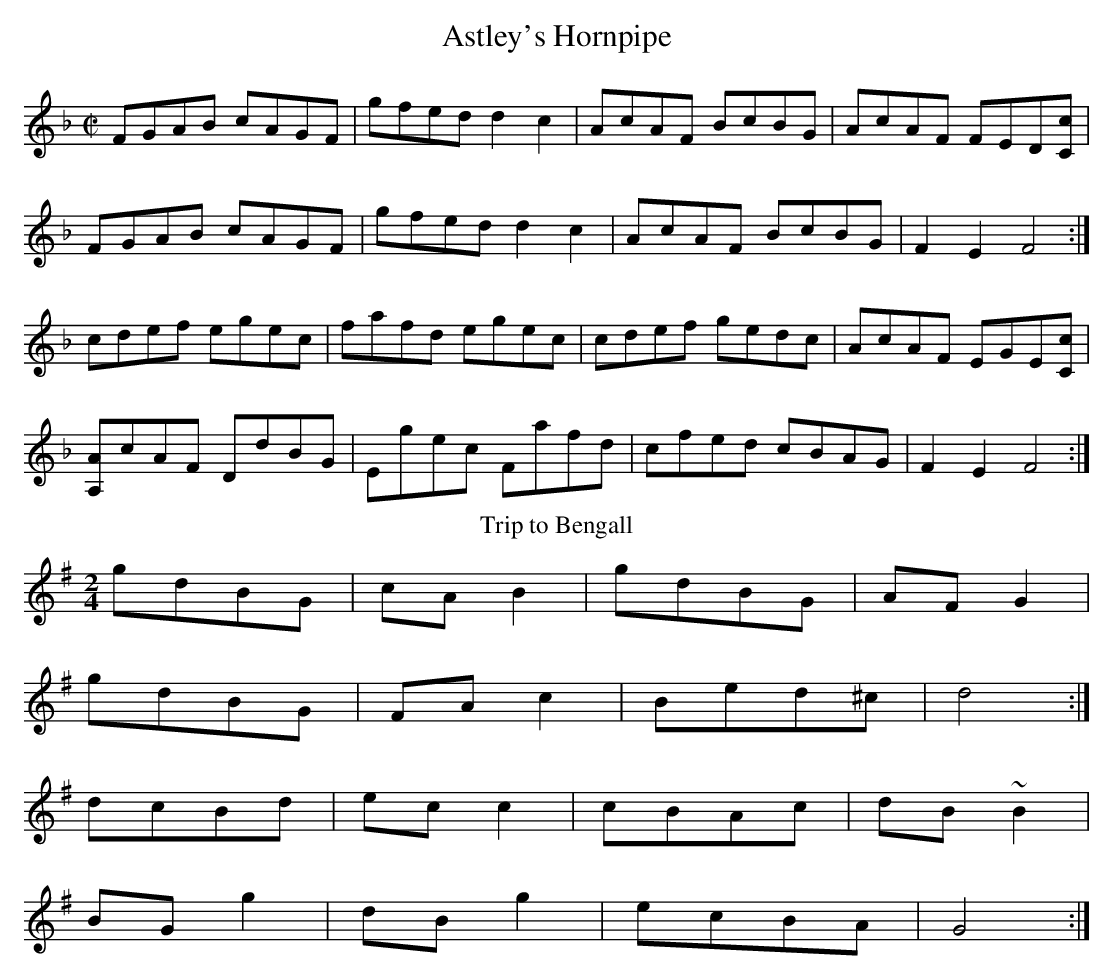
X:1
T:Astley's Hornpipe
M:C|
L:1/8
K:F
FGAB cAGF | gfed d2c2 | AcAF BcBG | AcAF FED[cC] |
FGAB cAGF | gfed d2c2 | AcAF BcBG |F2E2F4:|
cdef egec | fafd egec | cdef gedc | AcAF EGE[cC] |
[AA,]cAF DdBG | Egec Fafd | cfed cBAG | F2E2F4:|
T:Trip to Bengall
L:1/8
M:2/4
K:G
gdBG | cA B2 | gdBG | AF G2 |
gdBG | FA c2 | Bed^c | d4:|
dcBd | ec c2 | cBAc | dB ~B2|
BGg2 | dBg2 | ecBA | G4:|
